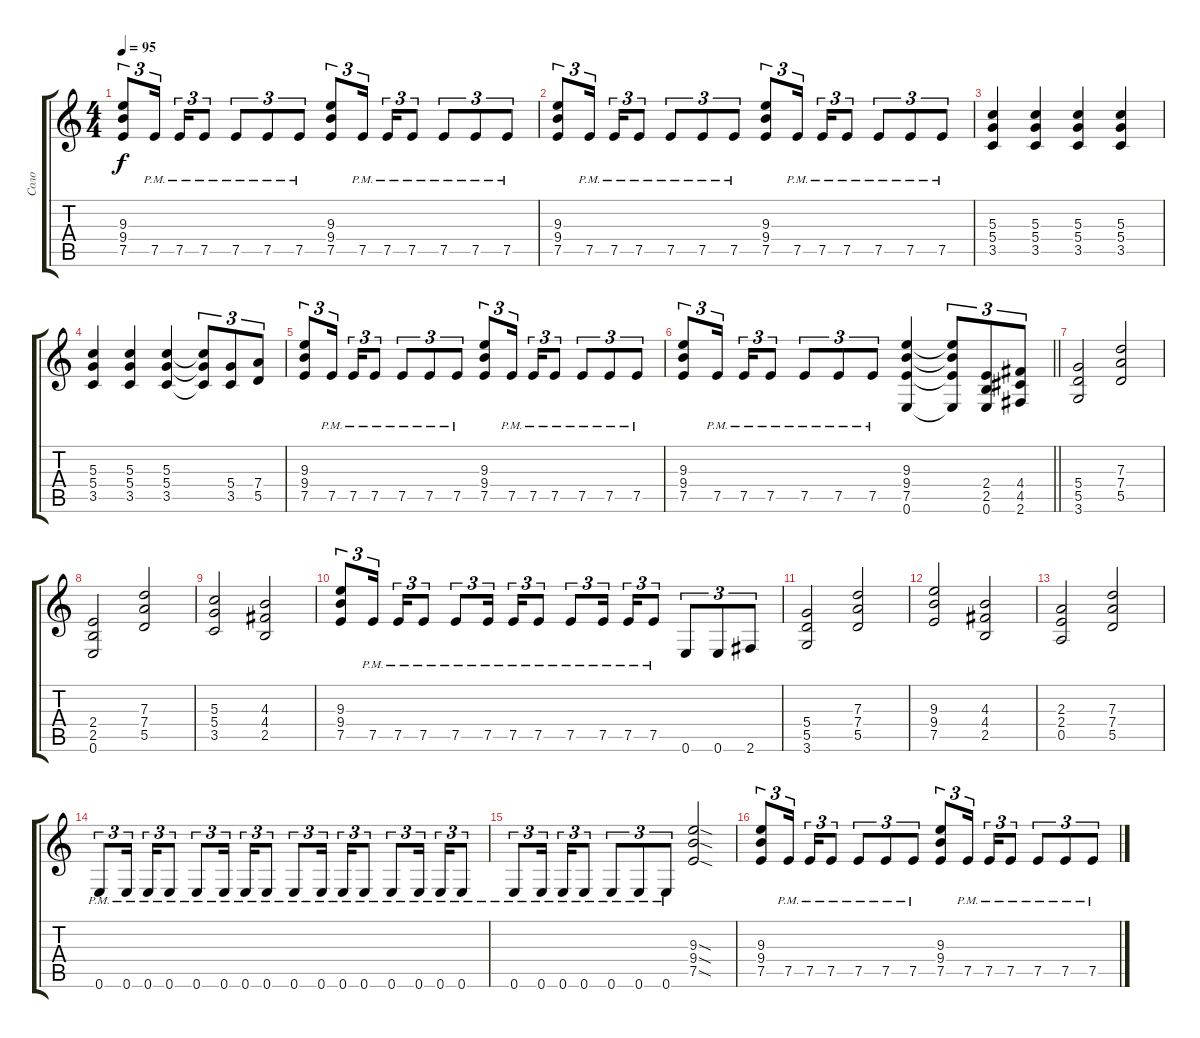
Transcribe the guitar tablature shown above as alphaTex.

\track ("Соло" "Соло") {instrument distortionguitar}
\staff {score tabs}
\tuning (E4 B3 G3 D3 A2 E2) {hide}
\ts (4 4)
\tempo 95
\clef g2
\ks c
(9.3 9.4 7.5).8{tu (3 2) dy f} 7.5{pm}.16{tu (3 2) beam splitsecondary} 7.5{pm}.16{tu (3 2)} 7.5{pm}.8{tu (3 2)} 7.5{pm}.8{tu (3 2)} 7.5{pm}.8{tu (3 2)} 7.5{pm}.8{tu (3 2)} (9.3 9.4 7.5).8{tu (3 2)} 7.5{pm}.16{tu (3 2) beam splitsecondary} 7.5{pm}.16{tu (3 2)} 7.5{pm}.8{tu (3 2)} 7.5{pm}.8{tu (3 2)} 7.5{pm}.8{tu (3 2)} 7.5{pm}.8{tu (3 2)} |
(9.3 9.4 7.5).8{tu (3 2)} 7.5{pm}.16{tu (3 2) beam splitsecondary} 7.5{pm}.16{tu (3 2)} 7.5{pm}.8{tu (3 2)} 7.5{pm}.8{tu (3 2)} 7.5{pm}.8{tu (3 2)} 7.5{pm}.8{tu (3 2)} (9.3 9.4 7.5).8{tu (3 2)} 7.5{pm}.16{tu (3 2) beam splitsecondary} 7.5{pm}.16{tu (3 2)} 7.5{pm}.8{tu (3 2)} 7.5{pm}.8{tu (3 2)} 7.5{pm}.8{tu (3 2)} 7.5{pm}.8{tu (3 2)} |
(5.3 5.4 3.5).4 (5.3 5.4 3.5).4 (5.3 5.4 3.5).4 (5.3 5.4 3.5).4 |
(5.3 5.4 3.5).4 (5.3 5.4 3.5).4 (5.3 5.4 3.5).4 (5.3{t} 5.4{t} 3.5{t}).8{tu (3 2)} (5.4 3.5).8{tu (3 2)} (7.4 5.5).8{tu (3 2)} |
(9.3 9.4 7.5).8{tu (3 2)} 7.5{pm}.16{tu (3 2) beam splitsecondary} 7.5{pm}.16{tu (3 2)} 7.5{pm}.8{tu (3 2)} 7.5{pm}.8{tu (3 2)} 7.5{pm}.8{tu (3 2)} 7.5{pm}.8{tu (3 2)} (9.3 9.4 7.5).8{tu (3 2)} 7.5{pm}.16{tu (3 2) beam splitsecondary} 7.5{pm}.16{tu (3 2)} 7.5{pm}.8{tu (3 2)} 7.5{pm}.8{tu (3 2)} 7.5{pm}.8{tu (3 2)} 7.5{pm}.8{tu (3 2)} |
\barLineRight lightlight
(9.3 9.4 7.5).8{tu (3 2)} 7.5{pm}.16{tu (3 2) beam splitsecondary} 7.5{pm}.16{tu (3 2)} 7.5{pm}.8{tu (3 2)} 7.5{pm}.8{tu (3 2)} 7.5{pm}.8{tu (3 2)} 7.5{pm}.8{tu (3 2)} (9.3 9.4 7.5 0.6).4 (9.3{t} 9.4{t} 7.5{t} 0.6{t}).8{tu (3 2)} (2.4 2.5 0.6).8{tu (3 2)} (4.4 4.5 2.6).8{tu (3 2)} |
(5.4 5.5 3.6).2 (7.3 7.4 5.5).2 |
(2.4 2.5 0.6).2 (7.3 7.4 5.5).2 |
(5.3 5.4 3.5).2 (4.3 4.4 2.5).2 |
(9.3 9.4 7.5).8{tu (3 2)} 7.5{pm}.16{tu (3 2) beam splitsecondary} 7.5{pm}.16{tu (3 2)} 7.5{pm}.8{tu (3 2)} 7.5{pm}.8{tu (3 2)} 7.5{pm}.16{tu (3 2) beam splitsecondary} 7.5{pm}.16{tu (3 2)} 7.5{pm}.8{tu (3 2)} 7.5{pm}.8{tu (3 2)} 7.5{pm}.16{tu (3 2) beam splitsecondary} 7.5{pm}.16{tu (3 2)} 7.5{pm}.8{tu (3 2)} 0.6.8{tu (3 2)} 0.6.8{tu (3 2)} 2.6.8{tu (3 2)} |
(5.4 5.5 3.6).2 (7.3 7.4 5.5).2 |
(9.3 9.4 7.5).2 (4.3 4.4 2.5).2 |
(2.3 2.4 0.5).2 (7.3 7.4 5.5).2 |
0.6{pm}.8{tu (3 2)} 0.6{pm}.16{tu (3 2) beam splitsecondary} 0.6{pm}.16{tu (3 2)} 0.6{pm}.8{tu (3 2)} 0.6{pm}.8{tu (3 2)} 0.6{pm}.16{tu (3 2) beam splitsecondary} 0.6{pm}.16{tu (3 2)} 0.6{pm}.8{tu (3 2)} 0.6{pm}.8{tu (3 2)} 0.6{pm}.16{tu (3 2) beam splitsecondary} 0.6{pm}.16{tu (3 2)} 0.6{pm}.8{tu (3 2)} 0.6{pm}.8{tu (3 2)} 0.6{pm}.16{tu (3 2) beam splitsecondary} 0.6{pm}.16{tu (3 2)} 0.6{pm}.8{tu (3 2)} |
0.6{pm}.8{tu (3 2)} 0.6{pm}.16{tu (3 2) beam splitsecondary} 0.6{pm}.16{tu (3 2)} 0.6{pm}.8{tu (3 2)} 0.6{pm}.8{tu (3 2)} 0.6{pm}.8{tu (3 2)} 0.6{pm}.8{tu (3 2)} (9.3{sod} 9.4{sod} 7.5{sod}).2 |
(9.3 9.4 7.5).8{tu (3 2)} 7.5{pm}.16{tu (3 2) beam splitsecondary} 7.5{pm}.16{tu (3 2)} 7.5{pm}.8{tu (3 2)} 7.5{pm}.8{tu (3 2)} 7.5{pm}.8{tu (3 2)} 7.5{pm}.8{tu (3 2)} (9.3 9.4 7.5).8{tu (3 2)} 7.5{pm}.16{tu (3 2) beam splitsecondary} 7.5{pm}.16{tu (3 2)} 7.5{pm}.8{tu (3 2)} 7.5{pm}.8{tu (3 2)} 7.5{pm}.8{tu (3 2)} 7.5{pm}.8{tu (3 2)}
